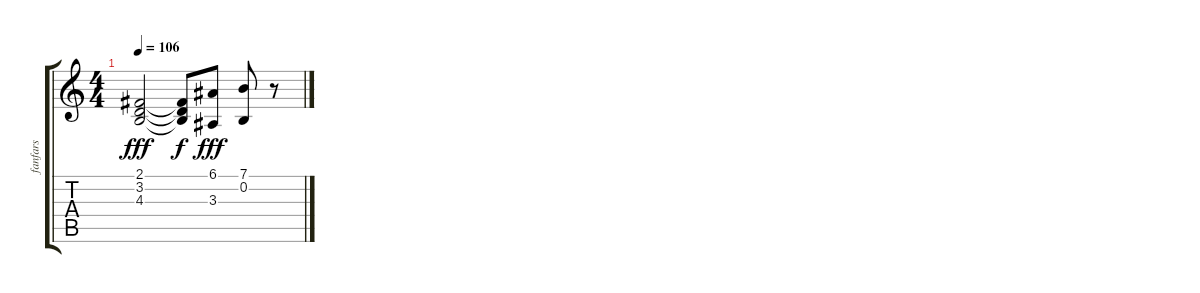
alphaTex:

\track ("fanfars" "fanfars") {instrument altosax}
\staff {score tabs}
\tuning (E4 B3 G3 D3 A2 E2) {hide}
\ts (4 4)
\tempo 106
\clef g2
\ks c
(2.1 3.2 4.3).2{dy fff} (2.1{t} 3.2{t} 4.3{t}).8{dy f} (6.1 3.3).8{dy fff} (7.1 0.2).8 r.8
